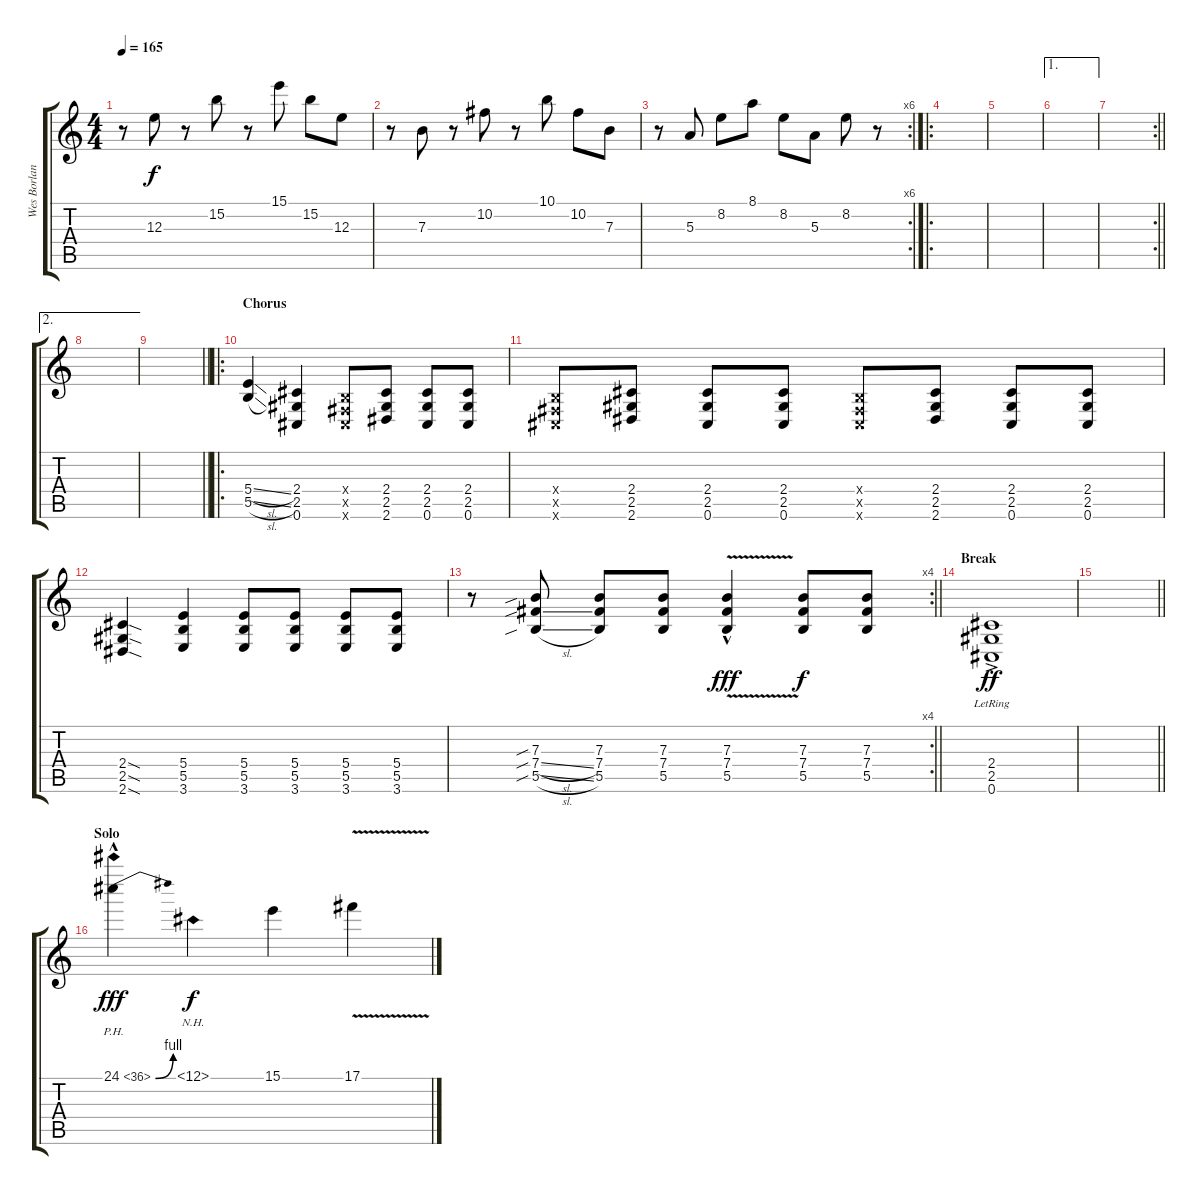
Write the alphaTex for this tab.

\track ("Wes Borland" "Wes Borlan") {instrument distortionguitar}
\staff {score tabs}
\tuning (Db4 Ab3 E3 B2 Gb2 Db2) {hide}
\ts (4 4)
\tempo 165
\clef g2
\ks c
r.8{dy f} 12.3.8 r.8 15.2.8 r.8 15.1.8 15.2.8 12.3.8 |
r.8 7.3.8 r.8 10.2.8 r.8 10.1.8 10.2.8 7.3.8 |
\rc 6
r.8 5.3.8 8.2.8 8.1.8 8.2.8 5.3.8 8.2.8 r.8 |
\ro
|
|
\ae 1
|
\rc 2
\barLineRight lightlight
|
\ae 2
|
\barLineRight lightlight
|
\ro
\section ("" "Chorus")
(5.4{sl} 5.5{sl}).4 (2.4 2.5 0.6).4 (0.4{x} 0.5{x} 0.6{x}).8 (2.4 2.5 2.6).8 (2.4 2.5 0.6).8 (2.4 2.5 0.6).8 |
(0.4{x} 0.5{x} 0.6{x}).8 (2.4 2.5 2.6).8 (2.4 2.5 0.6).8 (2.4 2.5 0.6).8 (0.4{x} 0.5{x} 0.6{x}).8 (2.4 2.5 2.6).8 (2.4 2.5 0.6).8 (2.4 2.5 0.6).8 |
(2.4{sod} 2.5{sod} 2.6{sod}).4 (5.4 5.5 3.6).4 (5.4 5.5 3.6).8 (5.4 5.5 3.6).8 (5.4 5.5 3.6).8 (5.4 5.5 3.6).8 |
\rc 4
\barLineRight lightlight
r.8 (7.3{sib} 7.4{sib sl} 5.5{sib sl}).8 (7.3 7.4 5.5).8 (7.3 7.4 5.5).8 (7.3{v hac} 7.4{v hac} 5.5{v hac}).4{dy fff} (7.3 7.4 5.5).8{dy f} (7.3 7.4 5.5).8 |
\section ("" "Break")
(2.4{ac lr} 2.5{ac lr} 0.6{ac lr}).1{dy ff} |
\barLineRight lightlight
|
\section ("" "Solo")
24.1{be (bend 0 0 60 4) ph 12 hac}.4{dy fff} 12.1{nh}.4{dy f} 15.1.4 17.1{v}.4
